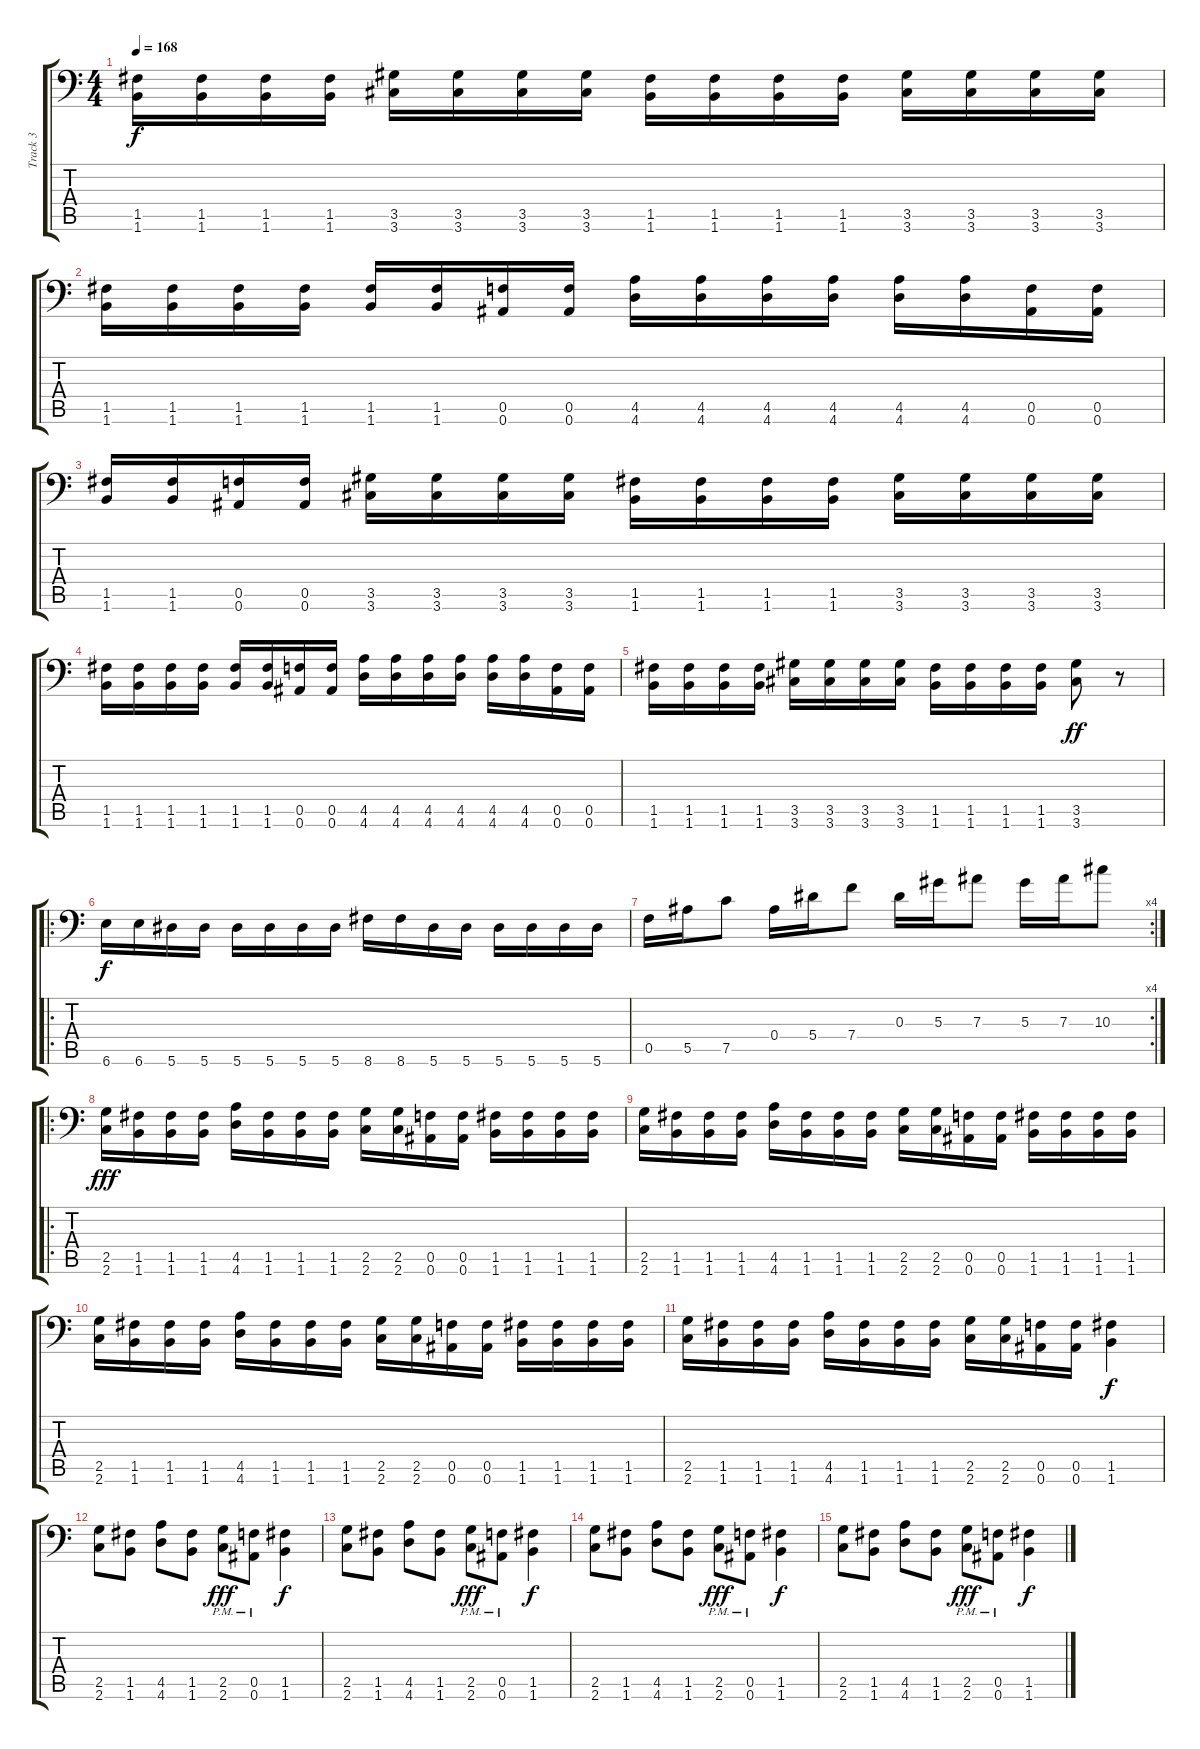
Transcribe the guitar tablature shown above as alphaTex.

\track ("Track 3" "Track 3") {instrument overdrivenguitar}
\staff {score tabs}
\tuning (C4 G3 Eb3 Bb2 F2 Bb1) {hide}
\ts (4 4)
\tempo 168
\clef f4
\ks c
(1.5 1.6).16{dy f} (1.5 1.6).16 (1.5 1.6).16 (1.5 1.6).16 (3.5 3.6).16 (3.5 3.6).16 (3.5 3.6).16 (3.5 3.6).16 (1.5 1.6).16 (1.5 1.6).16 (1.5 1.6).16 (1.5 1.6).16 (3.5 3.6).16 (3.5 3.6).16 (3.5 3.6).16 (3.5 3.6).16 |
(1.5 1.6).16 (1.5 1.6).16 (1.5 1.6).16 (1.5 1.6).16 (1.5 1.6).16 (1.5 1.6).16 (0.5 0.6).16 (0.5 0.6).16 (4.5 4.6).16 (4.5 4.6).16 (4.5 4.6).16 (4.5 4.6).16 (4.5 4.6).16 (4.5 4.6).16 (0.5 0.6).16 (0.5 0.6).16 |
(1.5 1.6).16 (1.5 1.6).16 (0.5 0.6).16 (0.5 0.6).16 (3.5 3.6).16 (3.5 3.6).16 (3.5 3.6).16 (3.5 3.6).16 (1.5 1.6).16 (1.5 1.6).16 (1.5 1.6).16 (1.5 1.6).16 (3.5 3.6).16 (3.5 3.6).16 (3.5 3.6).16 (3.5 3.6).16 |
(1.5 1.6).16 (1.5 1.6).16 (1.5 1.6).16 (1.5 1.6).16 (1.5 1.6).16 (1.5 1.6).16 (0.5 0.6).16 (0.5 0.6).16 (4.5 4.6).16 (4.5 4.6).16 (4.5 4.6).16 (4.5 4.6).16 (4.5 4.6).16 (4.5 4.6).16 (0.5 0.6).16 (0.5 0.6).16 |
(1.5 1.6).16 (1.5 1.6).16 (1.5 1.6).16 (1.5 1.6).16 (3.5 3.6).16 (3.5 3.6).16 (3.5 3.6).16 (3.5 3.6).16 (1.5 1.6).16 (1.5 1.6).16 (1.5 1.6).16 (1.5 1.6).16 (3.5 3.6).8{dy ff} r.8 |
\ro
6.6.16{dy f} 6.6.16 5.6.16 5.6.16 5.6.16 5.6.16 5.6.16 5.6.16 8.6.16 8.6.16 5.6.16 5.6.16 5.6.16 5.6.16 5.6.16 5.6.16 |
\rc 4
0.5.16 5.5.16 7.5.8 0.4.16 5.4.16 7.4.8 0.3.16 5.3.16 7.3.8 5.3.16 7.3.16 10.3.8 |
\ro
(2.5 2.6).16{dy fff} (1.5 1.6).16 (1.5 1.6).16 (1.5 1.6).16 (4.5 4.6).16 (1.5 1.6).16 (1.5 1.6).16 (1.5 1.6).16 (2.5 2.6).16 (2.5 2.6).16 (0.5 0.6).16 (0.5 0.6).16 (1.5 1.6).16 (1.5 1.6).16 (1.5 1.6).16 (1.5 1.6).16 |
(2.5 2.6).16 (1.5 1.6).16 (1.5 1.6).16 (1.5 1.6).16 (4.5 4.6).16 (1.5 1.6).16 (1.5 1.6).16 (1.5 1.6).16 (2.5 2.6).16 (2.5 2.6).16 (0.5 0.6).16 (0.5 0.6).16 (1.5 1.6).16 (1.5 1.6).16 (1.5 1.6).16 (1.5 1.6).16 |
(2.5 2.6).16 (1.5 1.6).16 (1.5 1.6).16 (1.5 1.6).16 (4.5 4.6).16 (1.5 1.6).16 (1.5 1.6).16 (1.5 1.6).16 (2.5 2.6).16 (2.5 2.6).16 (0.5 0.6).16 (0.5 0.6).16 (1.5 1.6).16 (1.5 1.6).16 (1.5 1.6).16 (1.5 1.6).16 |
(2.5 2.6).16 (1.5 1.6).16 (1.5 1.6).16 (1.5 1.6).16 (4.5 4.6).16 (1.5 1.6).16 (1.5 1.6).16 (1.5 1.6).16 (2.5 2.6).16 (2.5 2.6).16 (0.5 0.6).16 (0.5 0.6).16 (1.5 1.6).4{dy f} |
(2.5 2.6).8 (1.5 1.6).8 (4.5 4.6).8 (1.5 1.6).8 (2.5{pm} 2.6{pm}).8{dy fff} (0.5{pm} 0.6{pm}).8 (1.5 1.6).4{dy f} |
(2.5 2.6).8 (1.5 1.6).8 (4.5 4.6).8 (1.5 1.6).8 (2.5{pm} 2.6{pm}).8{dy fff} (0.5{pm} 0.6{pm}).8 (1.5 1.6).4{dy f} |
(2.5 2.6).8 (1.5 1.6).8 (4.5 4.6).8 (1.5 1.6).8 (2.5{pm} 2.6{pm}).8{dy fff} (0.5{pm} 0.6{pm}).8 (1.5 1.6).4{dy f} |
(2.5 2.6).8 (1.5 1.6).8 (4.5 4.6).8 (1.5 1.6).8 (2.5{pm} 2.6{pm}).8{dy fff} (0.5{pm} 0.6{pm}).8 (1.5 1.6).4{dy f}
